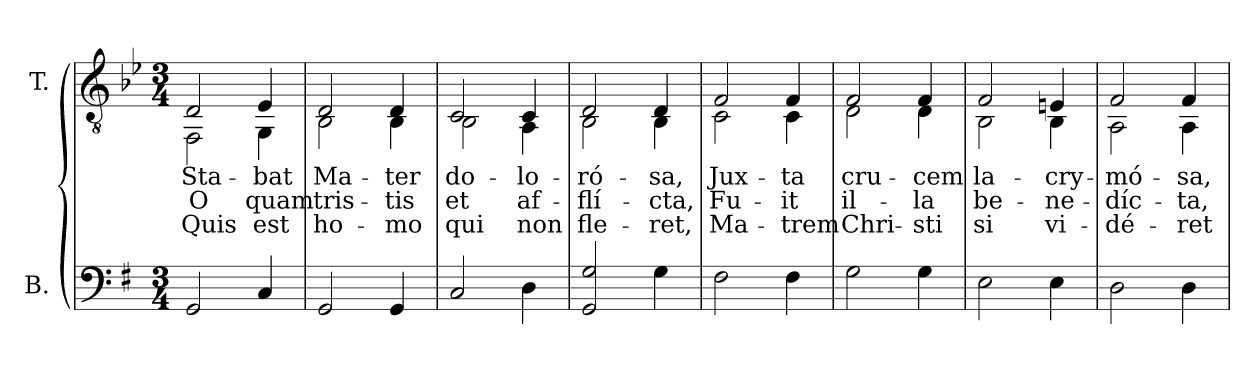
**kern	**kern	**text	**text	**text
*part2	*part1	*part1	*part1	*part1
*staff2	*staff1	*staff1	*staff1	*staff1
*I"B.	*I"T.	*	*	*
!!LO:PB:g=z
*clefF4	*clefGv2	*	*	*
*	*ITrd2c3	*	*	*
*k[f#]	*k[f#]	*	*	*
*G:	*G:	*	*	*
*M3/4	*M3/4	*	*	*
*MM84	*MM84	*	*	*
=1	=1	=1	=1	=1
!	!LO:TX:b:cj:t=1.	!	!	!
!	!LO:TX:b:cj:t=3.	!	!	!
!	!LO:TX:b:cj:t=5.	!	!	!
!	!	!LO:LY:b:color=#000000	!LO:LY:b:color=#000000	!LO:LY:b:color=#000000
*	*^	*	*	*
2GGi/	2BBi/	2DDi\	Sta-	O	Quis
!	!	!	!LO:LY:b:color=#000000	!LO:LY:b:color=#000000	!LO:LY:b:color=#000000
4Ci/	4Ci/	4EEi\	-bat	quam	est
=2	=2	=2	=2	=2	=2
!	!	!	!LO:LY:b:color=#000000	!LO:LY:b:color=#000000	!LO:LY:b:color=#000000
2GGi/	2BBi/	2GGi\	Ma-	tris-	ho-
!	!	!	!LO:LY:b:color=#000000	!LO:LY:b:color=#000000	!LO:LY:b:color=#000000
4GGi/	4BBi/	4GGi\	-ter	-tis	-mo
=3	=3	=3	=3	=3	=3
!	!	!	!LO:LY:b:color=#000000	!LO:LY:b:color=#000000	!LO:LY:b:color=#000000
2Ci/	2AAi/	2GGi\	do-	et	qui
!	!	!	!LO:LY:b:color=#000000	!LO:LY:b:color=#000000	!LO:LY:b:color=#000000
4Di\	4AAi/	4FF#i\	-lo-	af-	non
=4	=4	=4	=4	=4	=4
!	!	!	!LO:LY:b:color=#000000	!LO:LY:b:color=#000000	!LO:LY:b:color=#000000
2GGi/ 2Gi	2BBi/	2GGi\	-ró-	-flí-	fle-
!	!	!	!LO:LY:b:color=#000000	!LO:LY:b:color=#000000	!LO:LY:b:color=#000000
4Gi\	4BBi/	4GGi\	-sa,	-cta,	-ret,
=5	=5	=5	=5	=5	=5
!	!	!	!LO:LY:b:color=#000000	!LO:LY:b:color=#000000	!LO:LY:b:color=#000000
2F#i\	2Di/	2AAi\	Jux-	Fu-	Ma-
!	!	!	!LO:LY:b:color=#000000	!LO:LY:b:color=#000000	!LO:LY:b:color=#000000
4F#i\	4Di/	4AAi\	-ta	-it	-trem
=6	=6	=6	=6	=6	=6
!	!	!	!LO:LY:b:color=#000000	!LO:LY:b:color=#000000	!LO:LY:b:color=#000000
2Gi\	2Di/	2BBi\	cru-	il-	Chri-
!	!	!	!LO:LY:b:color=#000000	!LO:LY:b:color=#000000	!LO:LY:b:color=#000000
4Gi\	4Di/	4BBi\	-cem	-la	-sti
=7	=7	=7	=7	=7	=7
!	!	!	!LO:LY:b:color=#000000	!LO:LY:b:color=#000000	!LO:LY:b:color=#000000
2Ei\	2Di/	2GGi\	la-	be-	si
!	!	!	!LO:LY:b:color=#000000	!LO:LY:b:color=#000000	!LO:LY:b:color=#000000
4Ei\	4C#Xi/	4GGi\	-cry-	-ne-	vi-
=8	=8	=8	=8	=8	=8
!	!	!	!LO:LY:b:color=#000000	!LO:LY:b:color=#000000	!LO:LY:b:color=#000000
2Di\	2Di/	2FF#i\	-mó-	-díc-	-dé-
!	!	!	!LO:LY:b:color=#000000	!LO:LY:b:color=#000000	!LO:LY:b:color=#000000
4Di\	4Di/	4FF#i\	-sa,	-ta,	-ret
*	*v	*v	*	*	*
=	=	=	=	=
*-	*-	*-	*-	*-
